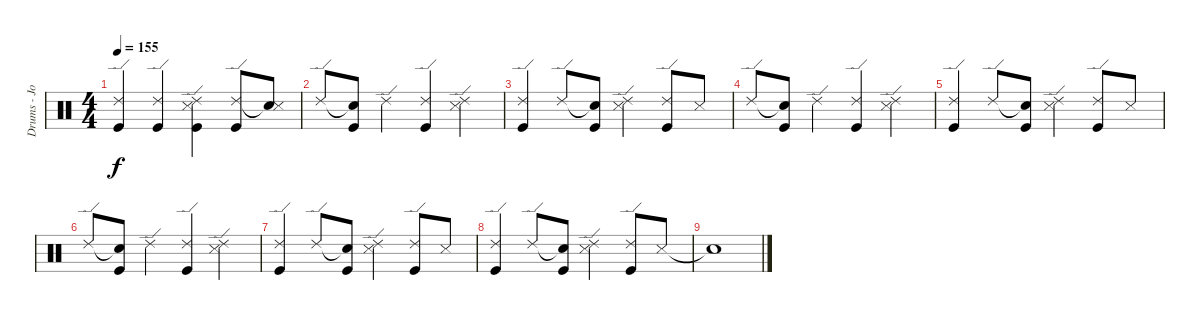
\track ("Drums - Jon" "Drums - Jo") {instrument percussion}
\staff {score}
\articulation defaults
\ts (4 4)
\tempo 155
\clef neutral
\ks c
("Ride (edge) 2" "Kick (hit)").4{dy f} ("Ride (edge) 2" "Kick (hit)").4 ("Ride (edge) 2" "Snare (side stick) 3" "Kick (hit)").4 ("Ride (edge) 2" "Kick (hit)").8 ("Snare (hit)"{t} "Snare (side stick) 3").8 |
"Ride (edge) 2".8 ("Snare (hit)"{t} "Kick (hit)").8 "Ride (edge) 2".4 ("Ride (edge) 2" "Kick (hit)").4 ("Ride (edge) 2" "Snare (side stick) 3").4 |
("Ride (edge) 2" "Kick (hit)").4 "Ride (edge) 2".8 ("Snare (hit)"{t} "Kick (hit)").8 ("Ride (edge) 2" "Snare (side stick) 3").4 ("Ride (edge) 2" "Kick (hit)").8 "Snare (side stick) 3".8 |
"Ride (edge) 2".8 ("Snare (hit)"{t} "Kick (hit)").8 "Ride (edge) 2".4 ("Ride (edge) 2" "Kick (hit)").4 ("Ride (edge) 2" "Snare (side stick) 3").4 |
("Ride (edge) 2" "Kick (hit)").4 "Ride (edge) 2".8 ("Snare (hit)"{t} "Kick (hit)").8 ("Ride (edge) 2" "Snare (side stick) 3").4 ("Ride (edge) 2" "Kick (hit)").8 "Snare (side stick) 3".8 |
"Ride (edge) 2".8 ("Snare (hit)"{t} "Kick (hit)").8 "Ride (edge) 2".4 ("Ride (edge) 2" "Kick (hit)").4 ("Ride (edge) 2" "Snare (side stick) 3").4 |
("Ride (edge) 2" "Kick (hit)").4 "Ride (edge) 2".8 ("Snare (hit)"{t} "Kick (hit)").8 ("Ride (edge) 2" "Snare (side stick) 3").4 ("Ride (edge) 2" "Kick (hit)").8 "Snare (side stick) 3".8 |
("Ride (edge) 2" "Kick (hit)").4 "Ride (edge) 2".8 ("Snare (hit)"{t} "Kick (hit)").8 ("Ride (edge) 2" "Snare (side stick) 3").4 ("Ride (edge) 2" "Kick (hit)").8 "Snare (side stick) 3".8 |
"Snare (hit)"{t}.1
